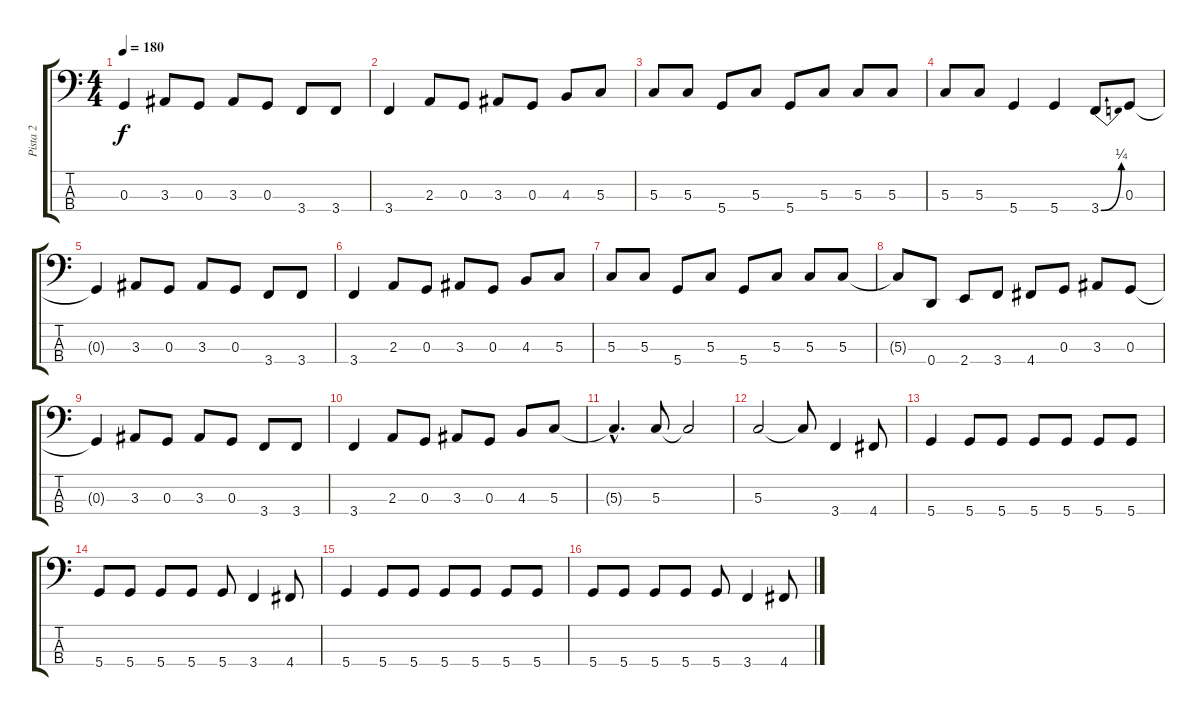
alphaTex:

\track ("Pista 2" "Pista 2") {instrument electricbassfinger}
\staff {score tabs}
\tuning (F2 C2 G1 D1) {hide}
\ts (4 4)
\tempo 180
\clef f4
\ks c
0.3.4{dy f} 3.3.8 0.3.8 3.3.8 0.3.8 3.4.8 3.4.8 |
3.4.4 2.3.8 0.3.8 3.3.8 0.3.8 4.3.8 5.3.8 |
5.3.8 5.3.8 5.4.8 5.3.8 5.4.8 5.3.8 5.3.8 5.3.8 |
5.3.8 5.3.8 5.4.4 5.4.4 3.4{be (bend 0 0 60 1)}.8 0.3.8 |
0.3{t}.4 3.3.8 0.3.8 3.3.8 0.3.8 3.4.8 3.4.8 |
3.4.4 2.3.8 0.3.8 3.3.8 0.3.8 4.3.8 5.3.8 |
5.3.8 5.3.8 5.4.8 5.3.8 5.4.8 5.3.8 5.3.8 5.3.8 |
5.3{t}.8 0.4.8 2.4.8 3.4.8 4.4.8 0.3.8 3.3.8 0.3.8 |
0.3{t}.4 3.3.8 0.3.8 3.3.8 0.3.8 3.4.8 3.4.8 |
3.4.4 2.3.8 0.3.8 3.3.8 0.3.8 4.3.8 5.3.8 |
5.3{hac t}.4{d} 5.3.8 5.3{t}.2 |
5.3.2 5.3{t}.8 3.4.4 4.4.8 |
5.4.4 5.4.8 5.4.8 5.4.8 5.4.8 5.4.8 5.4.8 |
5.4.8 5.4.8 5.4.8 5.4.8 5.4.8 3.4.4 4.4.8 |
5.4.4 5.4.8 5.4.8 5.4.8 5.4.8 5.4.8 5.4.8 |
5.4.8 5.4.8 5.4.8 5.4.8 5.4.8 3.4.4 4.4.8
